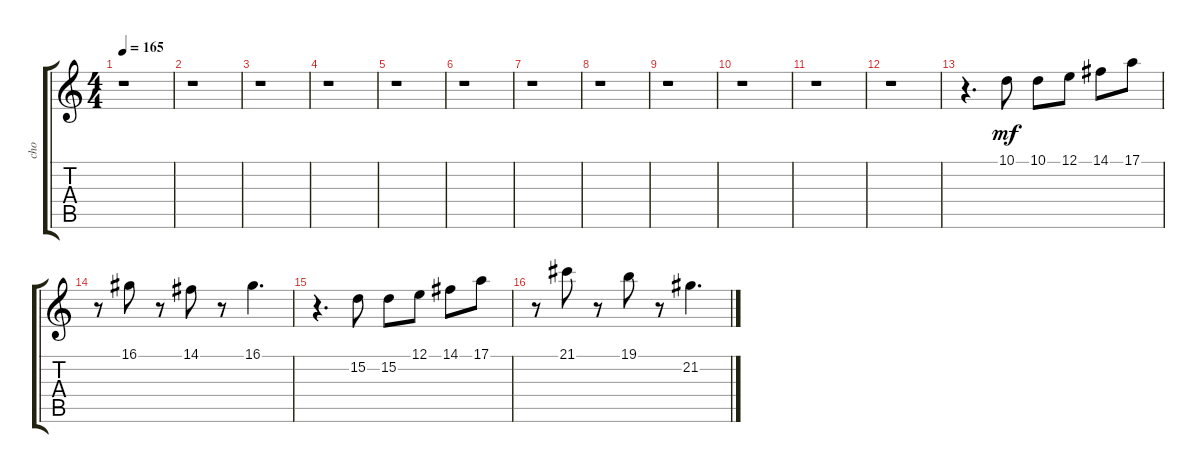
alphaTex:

\track ("cho" "cho") {instrument choiraahs}
\staff {score tabs}
\tuning (E4 B3 G3 D3 A2 E2) {hide}
\ts (4 4)
\tempo 165
\clef g2
\ks c
r.1{dy mf} |
r.1 |
r.1 |
r.1 |
r.1 |
r.1 |
r.1 |
r.1 |
r.1 |
r.1 |
r.1 |
r.1 |
r.4{d} 10.1.8 10.1.8 12.1.8 14.1.8 17.1.8 |
r.8 16.1.8 r.8 14.1.8 r.8 16.1.4{d} |
r.4{d} 15.2.8 15.2.8 12.1.8 14.1.8 17.1.8 |
r.8 21.1.8 r.8 19.1.8 r.8 21.2.4{d}
